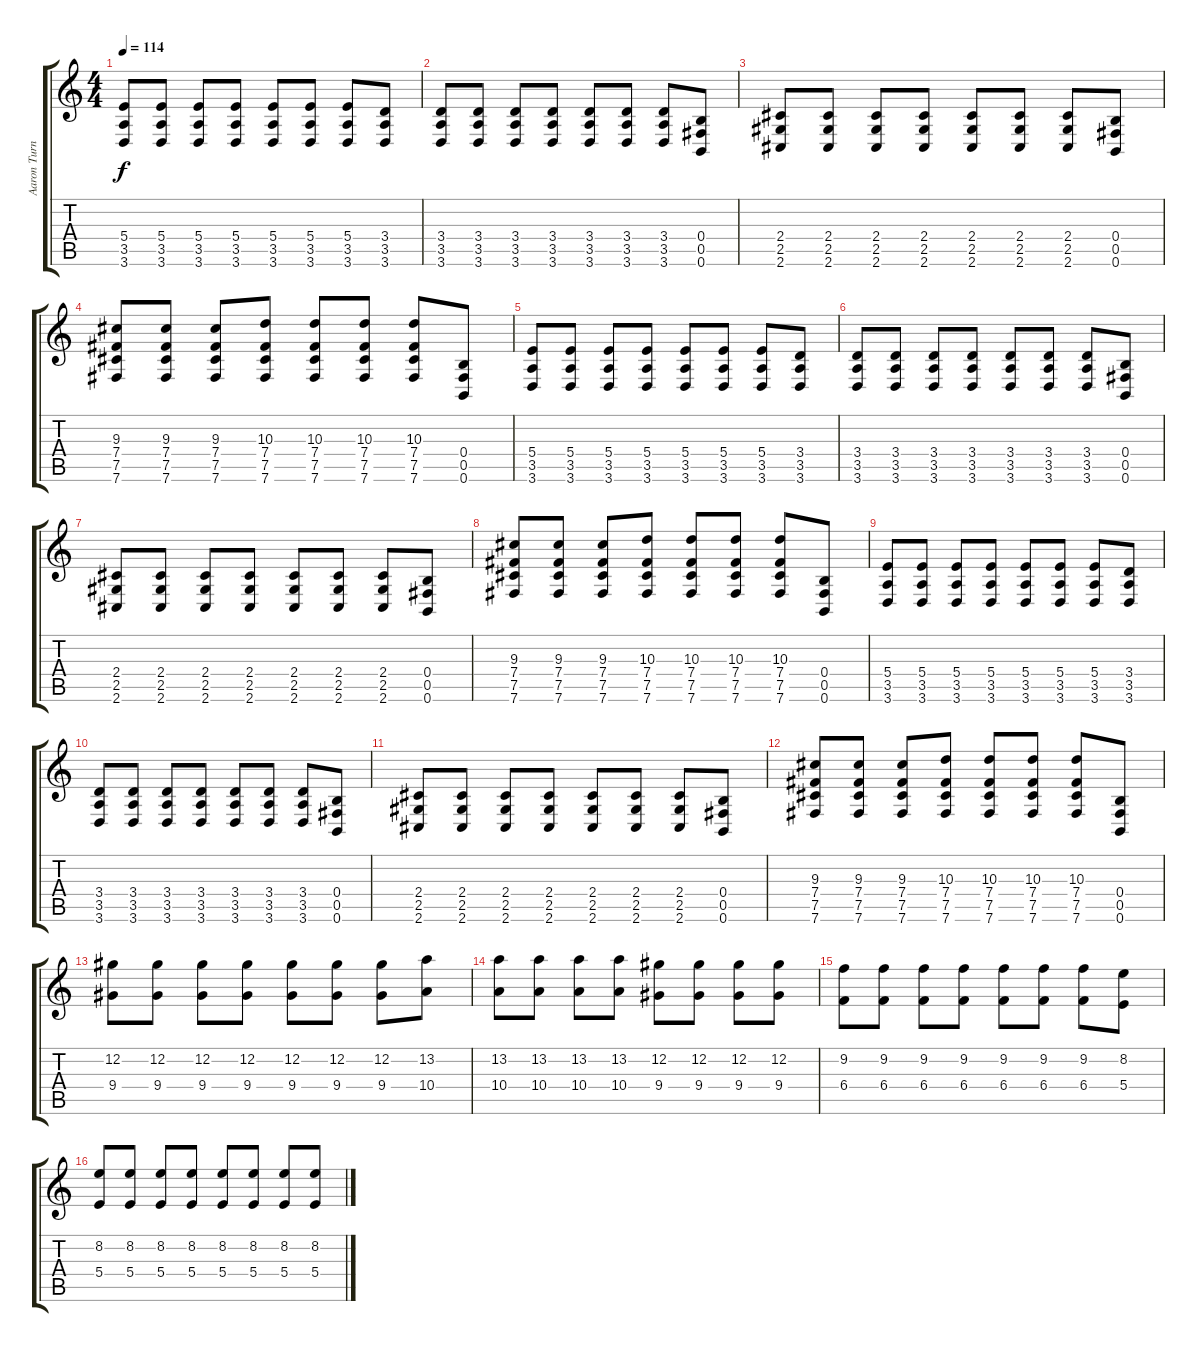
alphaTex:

\track ("Aaron Turner" "Aaron Turn") {instrument distortionguitar}
\staff {score tabs}
\tuning (Db4 Ab3 E3 B2 Gb2 B1) {hide}
\ts (4 4)
\tempo 114
\clef g2
\ks c
(5.4 3.5 3.6).8{dy f} (5.4 3.5 3.6).8 (5.4 3.5 3.6).8 (5.4 3.5 3.6).8 (5.4 3.5 3.6).8 (5.4 3.5 3.6).8 (5.4 3.5 3.6).8 (3.4 3.5 3.6).8 |
(3.4 3.5 3.6).8 (3.4 3.5 3.6).8 (3.4 3.5 3.6).8 (3.4 3.5 3.6).8 (3.4 3.5 3.6).8 (3.4 3.5 3.6).8 (3.4 3.5 3.6).8 (0.4 0.5 0.6).8 |
(2.4 2.5 2.6).8 (2.4 2.5 2.6).8 (2.4 2.5 2.6).8 (2.4 2.5 2.6).8 (2.4 2.5 2.6).8 (2.4 2.5 2.6).8 (2.4 2.5 2.6).8 (0.4 0.5 0.6).8 |
(9.3 7.4 7.5 7.6).8 (9.3 7.4 7.5 7.6).8 (9.3 7.4 7.5 7.6).8 (10.3 7.4 7.5 7.6).8 (10.3 7.4 7.5 7.6).8 (10.3 7.4 7.5 7.6).8 (10.3 7.4 7.5 7.6).8 (0.4 0.5 0.6).8 |
(5.4 3.5 3.6).8 (5.4 3.5 3.6).8 (5.4 3.5 3.6).8 (5.4 3.5 3.6).8 (5.4 3.5 3.6).8 (5.4 3.5 3.6).8 (5.4 3.5 3.6).8 (3.4 3.5 3.6).8 |
(3.4 3.5 3.6).8 (3.4 3.5 3.6).8 (3.4 3.5 3.6).8 (3.4 3.5 3.6).8 (3.4 3.5 3.6).8 (3.4 3.5 3.6).8 (3.4 3.5 3.6).8 (0.4 0.5 0.6).8 |
(2.4 2.5 2.6).8 (2.4 2.5 2.6).8 (2.4 2.5 2.6).8 (2.4 2.5 2.6).8 (2.4 2.5 2.6).8 (2.4 2.5 2.6).8 (2.4 2.5 2.6).8 (0.4 0.5 0.6).8 |
(9.3 7.4 7.5 7.6).8 (9.3 7.4 7.5 7.6).8 (9.3 7.4 7.5 7.6).8 (10.3 7.4 7.5 7.6).8 (10.3 7.4 7.5 7.6).8 (10.3 7.4 7.5 7.6).8 (10.3 7.4 7.5 7.6).8 (0.4 0.5 0.6).8 |
(5.4 3.5 3.6).8 (5.4 3.5 3.6).8 (5.4 3.5 3.6).8 (5.4 3.5 3.6).8 (5.4 3.5 3.6).8 (5.4 3.5 3.6).8 (5.4 3.5 3.6).8 (3.4 3.5 3.6).8 |
(3.4 3.5 3.6).8 (3.4 3.5 3.6).8 (3.4 3.5 3.6).8 (3.4 3.5 3.6).8 (3.4 3.5 3.6).8 (3.4 3.5 3.6).8 (3.4 3.5 3.6).8 (0.4 0.5 0.6).8 |
(2.4 2.5 2.6).8 (2.4 2.5 2.6).8 (2.4 2.5 2.6).8 (2.4 2.5 2.6).8 (2.4 2.5 2.6).8 (2.4 2.5 2.6).8 (2.4 2.5 2.6).8 (0.4 0.5 0.6).8 |
(9.3 7.4 7.5 7.6).8 (9.3 7.4 7.5 7.6).8 (9.3 7.4 7.5 7.6).8 (10.3 7.4 7.5 7.6).8 (10.3 7.4 7.5 7.6).8 (10.3 7.4 7.5 7.6).8 (10.3 7.4 7.5 7.6).8 (0.4 0.5 0.6).8 |
(12.2 9.4).8{volume 15 balance 8} (12.2 9.4).8 (12.2 9.4).8 (12.2 9.4).8 (12.2 9.4).8 (12.2 9.4).8 (12.2 9.4).8 (13.2 10.4).8 |
(13.2 10.4).8 (13.2 10.4).8 (13.2 10.4).8 (13.2 10.4).8 (12.2 9.4).8 (12.2 9.4).8 (12.2 9.4).8 (12.2 9.4).8 |
(9.2 6.4).8 (9.2 6.4).8 (9.2 6.4).8 (9.2 6.4).8 (9.2 6.4).8 (9.2 6.4).8 (9.2 6.4).8 (8.2 5.4).8 |
(8.2 5.4).8 (8.2 5.4).8 (8.2 5.4).8 (8.2 5.4).8 (8.2 5.4).8 (8.2 5.4).8 (8.2 5.4).8 (8.2 5.4).8
